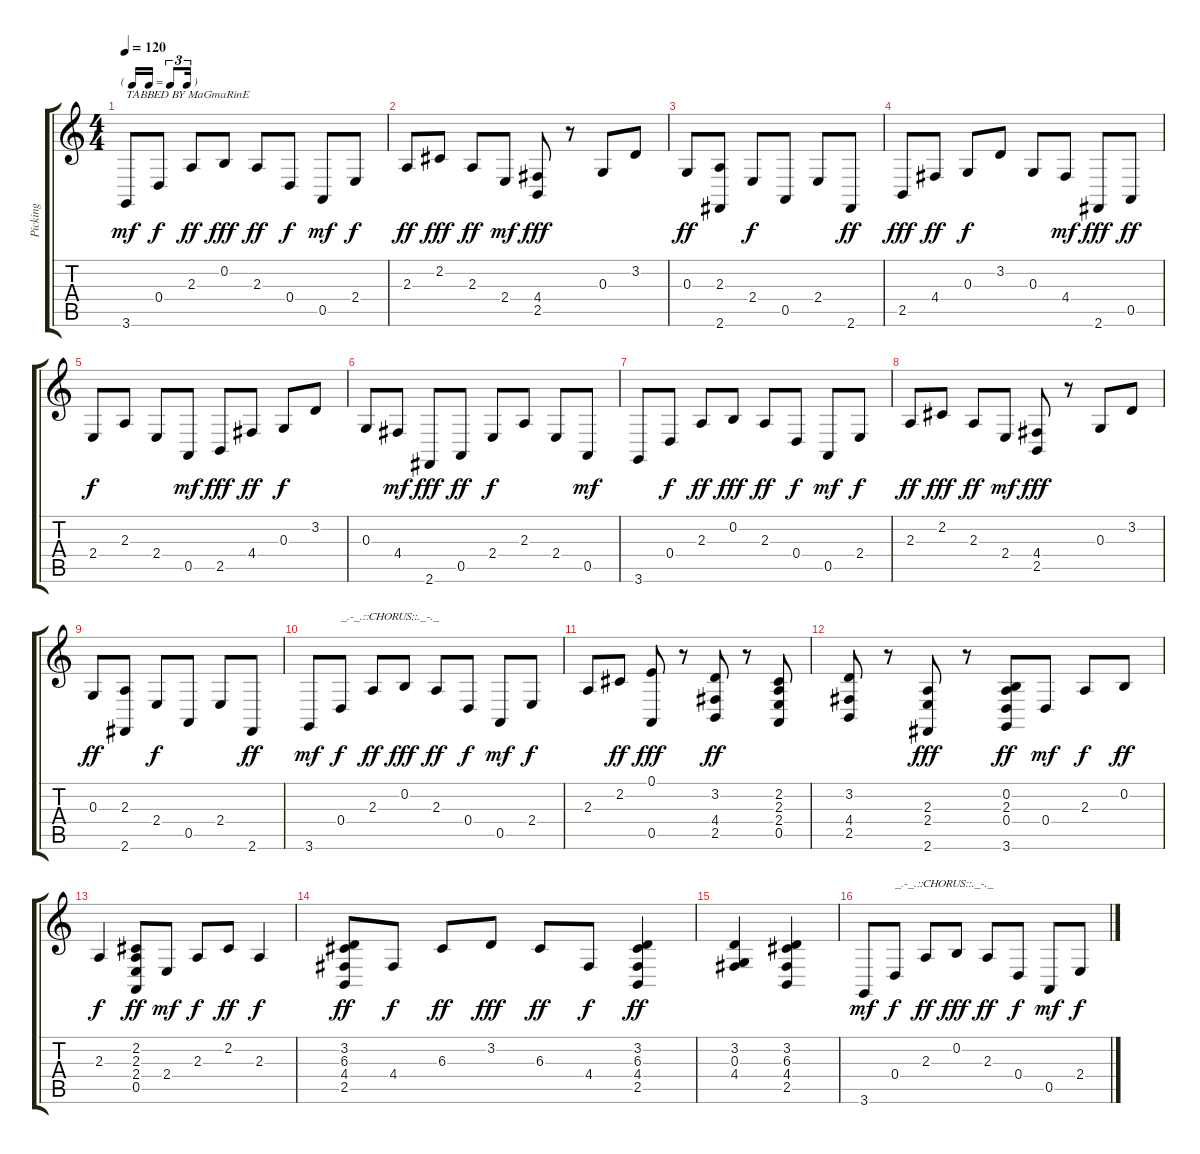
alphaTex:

\track ("Picking" "Picking") {instrument acousticgrandpiano}
\staff {score tabs}
\tuning (E4 B3 G3 D3 A2 E2) {hide}
\ts (4 4)
\tf triplet16th
\tempo 120
\clef g2
\ks c
3.6.8{txt "TABBED BY MaGmaRinE" dy mf} 0.4.8{dy f} 2.3.8{dy ff} 0.2.8{dy fff} 2.3.8{dy ff} 0.4.8{dy f} 0.5.8{dy mf} 2.4.8{dy f} |
2.3.8{dy ff} 2.2.8{dy fff} 2.3.8{dy ff} 2.4.8{dy mf} (4.4 2.5).8{dy fff} r.8 0.3.8 3.2.8 |
0.3.8{dy ff} (2.3 2.6).8 2.4.8{dy f} 0.5.8 2.4.8 2.6.8{dy ff} |
2.5.8{dy fff} 4.4.8{dy ff} 0.3.8{dy f} 3.2.8 0.3.8 4.4.8{dy mf} 2.6.8{dy fff} 0.5.8{dy ff} |
2.4.8{dy f} 2.3.8 2.4.8 0.5.8{dy mf} 2.5.8{dy fff} 4.4.8{dy ff} 0.3.8{dy f} 3.2.8 |
0.3.8 4.4.8{dy mf} 2.6.8{dy fff} 0.5.8{dy ff} 2.4.8{dy f} 2.3.8 2.4.8 0.5.8{dy mf} |
3.6.8 0.4.8{dy f} 2.3.8{dy ff} 0.2.8{dy fff} 2.3.8{dy ff} 0.4.8{dy f} 0.5.8{dy mf} 2.4.8{dy f} |
2.3.8{dy ff} 2.2.8{dy fff} 2.3.8{dy ff} 2.4.8{dy mf} (4.4 2.5).8{dy fff} r.8 0.3.8 3.2.8 |
0.3.8{dy ff} (2.3 2.6).8 2.4.8{dy f} 0.5.8 2.4.8 2.6.8{dy ff} |
3.6.8{dy mf} 0.4.8{txt "_.-_.::CHORUS::._-._" dy f} 2.3.8{dy ff} 0.2.8{dy fff} 2.3.8{dy ff} 0.4.8{dy f} 0.5.8{dy mf} 2.4.8{dy f} |
2.3.8 2.2.8{dy ff} (0.1 0.5).8{dy fff} r.8 (3.2 4.4 2.5).8{dy ff} r.8 (2.2 2.3 2.4 0.5).8 |
(3.2 4.4 2.5).8 r.8 (2.3 2.4 2.6).8{dy fff} r.8 (0.2 2.3 0.4 3.6).8{dy ff} 0.4.8{dy mf} 2.3.8{dy f} 0.2.8{dy ff} |
2.3.4{dy f} (2.2 2.3 2.4 0.5).8{dy ff} 2.4.8{dy mf} 2.3.8{dy f} 2.2.8{dy ff} 2.3.4{dy f} |
(3.2 6.3 4.4 2.5).8{dy ff} 4.4.8{dy f} 6.3.8{dy ff} 3.2.8{dy fff} 6.3.8{dy ff} 4.4.8{dy f} (3.2 6.3 4.4 2.5).4{dy ff} |
(3.2 0.3 4.4).4 (3.2 6.3 4.4 2.5).4 |
3.6.8{dy mf} 0.4.8{txt "_.-_.::CHORUS::._-._" dy f} 2.3.8{dy ff} 0.2.8{dy fff} 2.3.8{dy ff} 0.4.8{dy f} 0.5.8{dy mf} 2.4.8{dy f}
